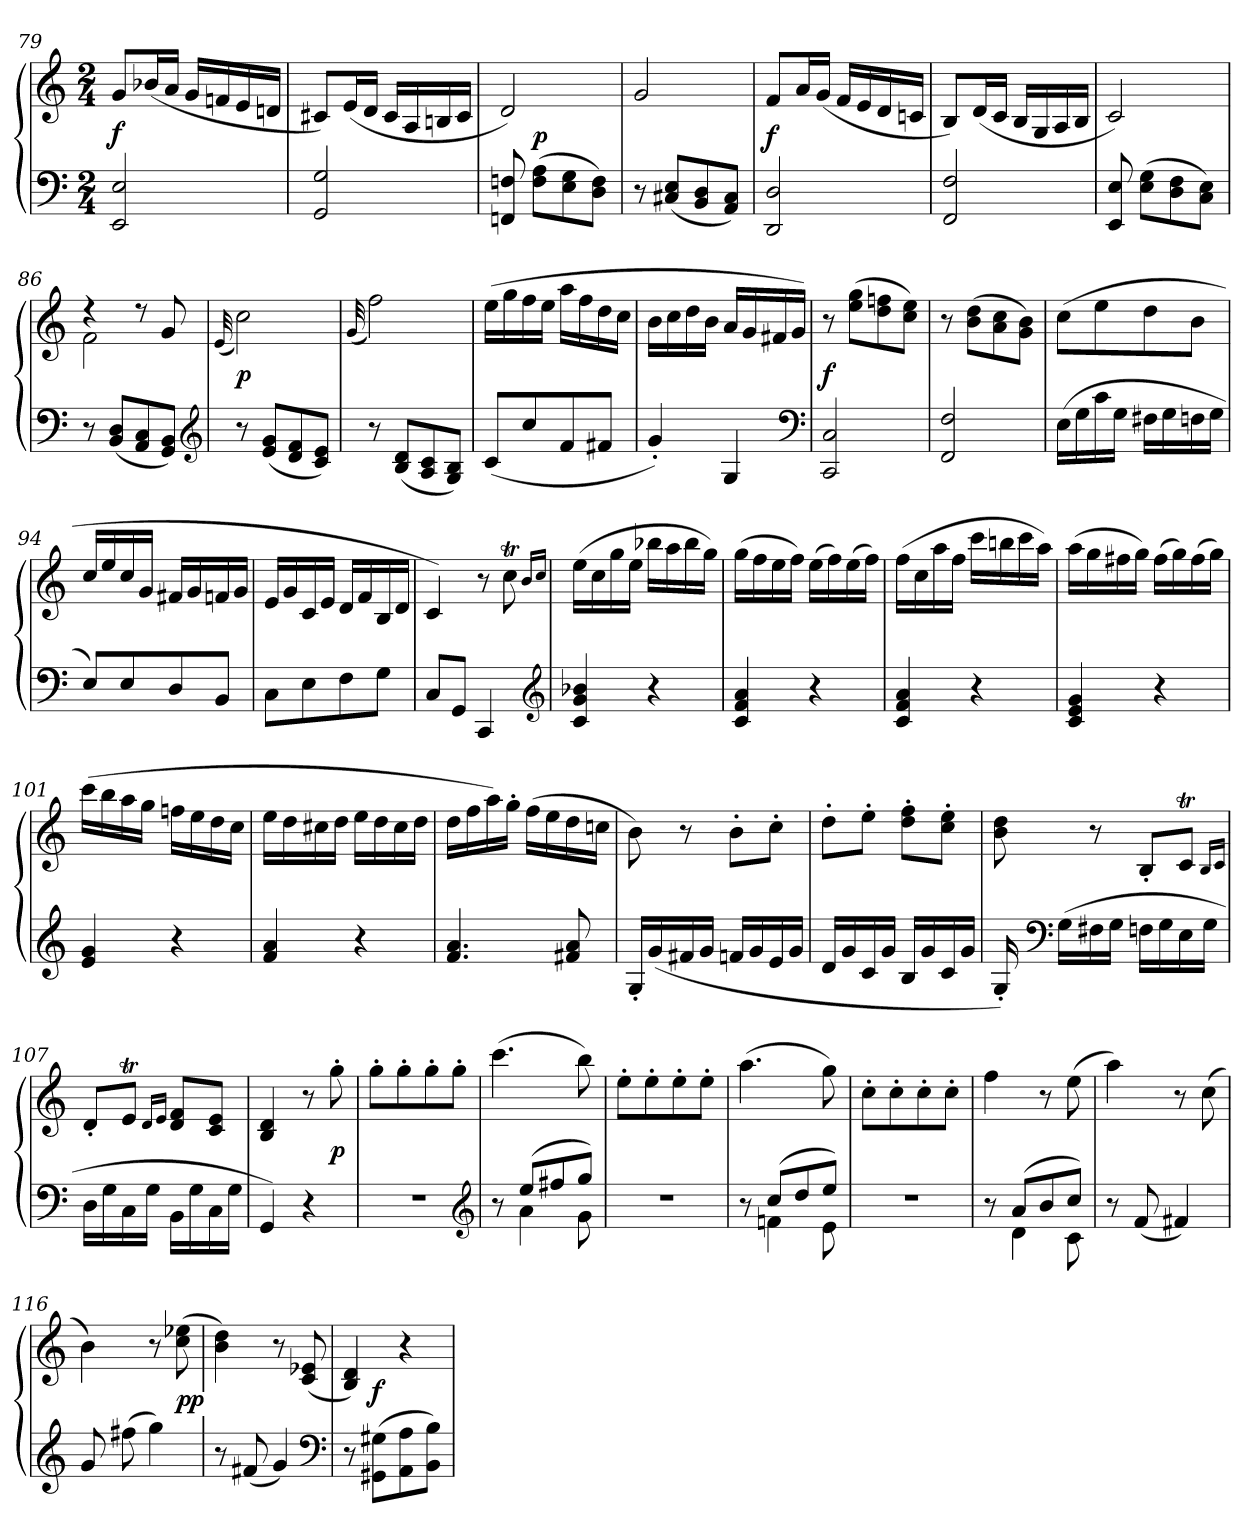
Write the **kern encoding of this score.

**kern	**kern	**dynam
*part1	*part1	*part1
*staff2	*staff1	*staff1/2
*clefF4	*clefG2	*
*k[]	*k[]	*
*C:	*C:	*
*M2/4	*M2/4	*
=79	=79	=79
2EE 2E	8gL	f
.	(16b-XL	.
.	16aJJ	.
.	16gLL	.
.	16fn	.
.	16e	.
.	16dnJJ	.
=80	=80	=80
2GG 2G	8c#XL)	.
.	(16eL	.
.	16dJJ	.
.	16c#LL	.
.	16A	.
.	16Bn	.
.	16c#JJ	.
=81	=81	=81
*	*^	*
8FFn 8Fn	2d)	8ryy	.
(8F 8AL	.	4.ryy	p
8E 8G	.	.	.
8D 8FJ)	.	.	.
*	*v	*v	*
=82	=82	=82
8r	2g	.
(8C#X 8EL	.	.
8BB 8D	.	.
8AA 8C#J)	.	.
=83	=83	=83
2DD 2D	8fL	f
.	16aL	.
.	(16gJJ	.
.	16fLL	.
.	16e	.
.	16d	.
.	16cnJJ	.
=84	=84	=84
2FF 2F	8BL)	.
.	(16dL	.
.	16cJJ	.
.	16BLL	.
.	16G	.
.	16A	.
.	16BJJ	.
=85	=85	=85
8EE 8E	2c)	.
(8E 8GL	.	.
8D 8F	.	.
8C 8EJ)	.	.
=86	=86	=86
*	*^	*
8r	4r	2f	.
(8BB 8DL	.	.	.
8AA 8C	8r	.	.
8GG 8BBJ)	8g	.	.
*	*v	*v	*
*clefG2	*	*
=87	=87	=87
.	(32qqe	.
8r	2cc)	p
(8e 8gL	.	.
8d 8f	.	.
8c 8eJ)	.	.
=88	=88	=88
.	(32qqg	.
8r	2ff)	.
(8B 8dL	.	.
8A 8c	.	.
8G 8BJ)	.	.
=89	=89	=89
(8cL	(16eeLL	.
.	16gg	.
8cc	16ff	.
.	16eeJJ	.
8f	16aaLL	.
.	16ff	.
8f#XJ	16dd	.
.	16ccJJ	.
=90	=90	=90
4g')	16bLL	.
.	16cc	.
.	16dd	.
.	16bJJ	.
4G	16aLL	.
.	16g	.
.	16f#X	.
.	16gJJ)	.
*clefF4	*	*
=91	=91	=91
2CC 2C	8r	f
.	(8ee 8ggL	.
.	8dd 8ffn	.
.	8cc 8eeJ)	.
=92	=92	=92
2FF 2F	8r	.
.	(8b 8ddL	.
.	8a 8cc	.
.	8g 8bJ)	.
=93	=93	=93
(16ELL	(8ccL	.
16G	.	.
16c	8ee	.
16GJJ	.	.
16F#XLL	8dd	.
16G	.	.
16Fn	8bJ	.
16GJJ	.	.
=94	=94	=94
8EL)	16cc/LL	.
.	16ee/	.
8E	16cc/	.
.	16g/JJ	.
8D	16f#XLL	.
.	16g	.
8BBJ	16fn	.
.	16gJJ	.
=95	=95	=95
8CL	16eLL	.
.	16g	.
8E	16c	.
.	16eJJ	.
8F	16dLL	.
.	16f	.
8GJ	16B	.
.	16dJJ	.
=96	=96	=96
8CL	4c)	.
8GGJ	.	.
4CC	8r	.
.	8ccT	.
*clefG2	*	*
.	16qbLL	.
.	16qccJJ	.
=97	=97	=97
4c 4g 4b-X	(16eeLL	.
.	16cc	.
.	16gg	.
.	16eeJJ	.
4r	16bb-XLL	.
.	16aa	.
.	16bb-	.
.	16ggJJ)	.
=98	=98	=98
4c 4f 4a	(16ggLL	.
.	16ff	.
.	16ee	.
.	16ffJJ)	.
4r	(16eeLL	.
.	16ff)	.
.	(16ee	.
.	16ffJJ)	.
=99	=99	=99
4c 4f 4a	(16ffLL	.
.	16cc	.
.	16aa	.
.	16ffJJ	.
4r	16cccLL	.
.	16bbn	.
.	16ccc	.
.	16aaJJ)	.
=100	=100	=100
4c 4e 4g	(16aaLL	.
.	16gg	.
.	16ff#X	.
.	16ggJJ)	.
4r	(16ff#LL	.
.	16gg)	.
.	(16ff#	.
.	16ggJJ)	.
=101	=101	=101
4e 4g	(16cccLL	.
.	16bb	.
.	16aa	.
.	16ggJJ	.
4r	16ffnLL	.
.	16ee	.
.	16dd	.
.	16ccJJ	.
=102	=102	=102
4f 4a	16eeLL	.
.	16dd	.
.	16cc#X	.
.	16ddJJ	.
4r	16eeLL	.
.	16dd	.
.	16cc#	.
.	16ddJJ	.
=103	=103	=103
4.f 4.a	16ddLL	.
.	16ff	.
.	16aa)	.
.	16gg'JJ	.
.	(16ffLL	.
.	16ee	.
8f#X 8a	16dd	.
.	16ccnJJ	.
=104	=104	=104
16G'LL	8b)	.
(16g	.	.
16f#X	8r	.
16gJJ	.	.
16fnLL	8b'L	.
16g	.	.
16e	8cc'J	.
16gJJ	.	.
=105	=105	=105
16dLL	8dd'L	.
16g	.	.
16c	8ee'J	.
16gJJ	.	.
16BLL	8dd' 8ff'L	.
16g	.	.
16c	8cc' 8ee'J	.
16gJJ	.	.
=106	=106	=106
16G')	8b 8dd	.
*clefF4	*	*
(16GLL	.	.
16F#X	8r	.
16GJJ	.	.
16FnLL	8B'L	.
16G	.	.
16E	8cTJ	.
16GJJ	.	.
.	16qBLL	.
.	16qcJJ	.
=107	=107	=107
16DLL	8d'L	.
16G	.	.
16C	8etJ	.
16GJJ	.	.
.	16qdLL	.
.	16qeJJ	.
16BBLL	8d 8fL	.
16G	.	.
16C	8c 8eJ	.
16GJJ	.	.
=108	=108	=108
4GG)	4B 4d	.
4r	8r	.
.	8gg'	p
=109	=109	=109
2r	8gg'L	.
.	8gg'	.
.	8gg'	.
.	8gg'J	.
*clefG2	*	*
=110	=110	=110
*^	*	*
8r	8ryy	(4.ccc	.
(8eeL	4a	.	.
8ff#X	.	.	.
8ggJ)	8g	8bb)	.
*v	*v	*	*
=111	=111	=111
2r	8ee'L	.
.	8ee'	.
.	8ee'	.
.	8ee'J	.
=112	=112	=112
*^	*	*
8r	8ryy	(4.aa	.
(8ccL	4fn	.	.
8dd	.	.	.
8eeJ)	8e	8gg)	.
*v	*v	*	*
=113	=113	=113
2r	8cc'L	.
.	8cc'	.
.	8cc'	.
.	8cc'J	.
=114	=114	=114
*^	*	*
8r	8ryy	4ff	.
(8aL	4d	.	.
8b	.	8r	.
8ccJ)	8c	(8ee	.
*v	*v	*	*
=115	=115	=115
8r	4aa)	.
(8f	.	.
4f#X)	8r	.
.	(8cc	.
=116	=116	=116
8g	4b)	.
(8ff#X	.	.
4gg)	8r	.
.	(8cc 8ee-X	pp
=117	=117	=117
8r	4b 4dd)	.
(8f#X	.	.
4g)	8r	.
.	(8c 8e-X	.
*clefF4	*	*
=118	=118	=118
*	*^	*
8r	4B 4d)	8ryy	.
(8GG#X 8G#XL	.	4.ryy	f
8AA 8A	4r	.	.
8BB 8BJ)	.	.	.
*	*v	*v	*
=	=	=
*-	*-	*-
